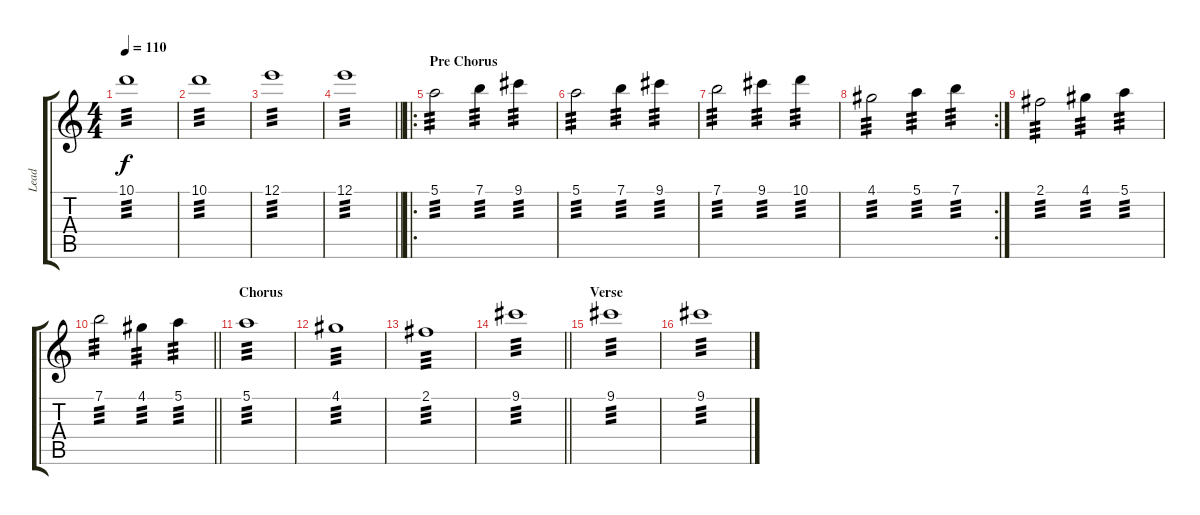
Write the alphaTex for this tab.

\track ("Lead" "Lead") {instrument overdrivenguitar}
\staff {score tabs}
\tuning (E4 B3 G3 D3 A2 E2) {hide}
\ts (4 4)
\tempo 110
\clef g2
\ks c
10.1.1{tp 3 dy f} |
10.1.1{tp 3} |
12.1.1{tp 3} |
\barLineRight lightlight
12.1.1{tp 3} |
\ro
\section ("" "Pre Chorus")
5.1.2{tp 3} 7.1.4{tp 3} 9.1.4{tp 3} |
5.1.2{tp 3} 7.1.4{tp 3} 9.1.4{tp 3} |
7.1.2{tp 3} 9.1.4{tp 3} 10.1.4{tp 3} |
\rc 2
4.1.2{tp 3} 5.1.4{tp 3} 7.1.4{tp 3} |
2.1.2{tp 3} 4.1.4{tp 3} 5.1.4{tp 3} |
\barLineRight lightlight
7.1.2{tp 3} 4.1.4{tp 3} 5.1.4{tp 3} |
\section ("" "Chorus")
5.1.1{tp 3} |
4.1.1{tp 3} |
2.1.1{tp 3} |
\barLineRight lightlight
9.1.1{tp 3} |
\section ("" "Verse")
9.1.1{tp 3} |
9.1.1{tp 3}
